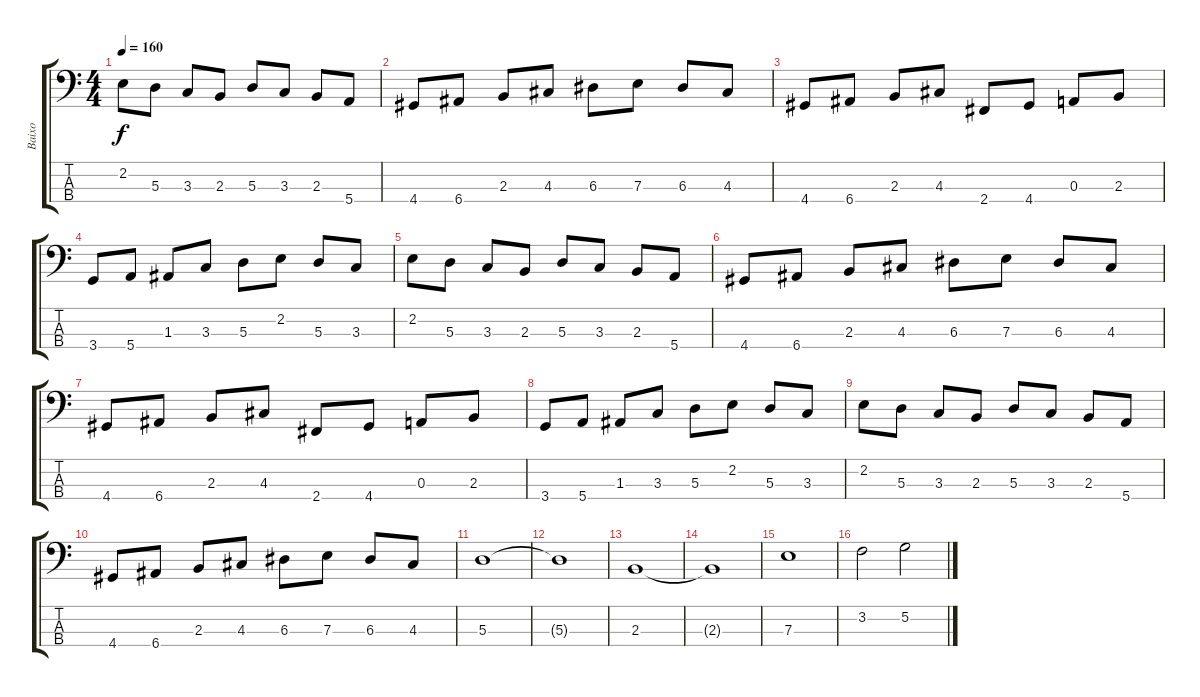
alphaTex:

\track ("Baixo" "Baixo") {instrument electricbasspick}
\staff {score tabs}
\tuning (G2 D2 A1 E1) {hide}
\ts (4 4)
\tempo 160
\clef f4
\ks c
2.2.8{dy f} 5.3.8 3.3.8 2.3.8 5.3.8 3.3.8 2.3.8 5.4.8 |
4.4.8 6.4.8 2.3.8 4.3.8 6.3.8 7.3.8 6.3.8 4.3.8 |
4.4.8 6.4.8 2.3.8 4.3.8 2.4.8 4.4.8 0.3.8 2.3.8 |
3.4.8 5.4.8 1.3.8 3.3.8 5.3.8 2.2.8 5.3.8 3.3.8 |
2.2.8 5.3.8 3.3.8 2.3.8 5.3.8 3.3.8 2.3.8 5.4.8 |
4.4.8 6.4.8 2.3.8 4.3.8 6.3.8 7.3.8 6.3.8 4.3.8 |
4.4.8 6.4.8 2.3.8 4.3.8 2.4.8 4.4.8 0.3.8 2.3.8 |
3.4.8 5.4.8 1.3.8 3.3.8 5.3.8 2.2.8 5.3.8 3.3.8 |
2.2.8 5.3.8 3.3.8 2.3.8 5.3.8 3.3.8 2.3.8 5.4.8 |
4.4.8 6.4.8 2.3.8 4.3.8 6.3.8 7.3.8 6.3.8 4.3.8 |
5.3.1 |
5.3{t}.1 |
2.3.1 |
2.3{t}.1 |
7.3.1 |
3.2.2 5.2.2
